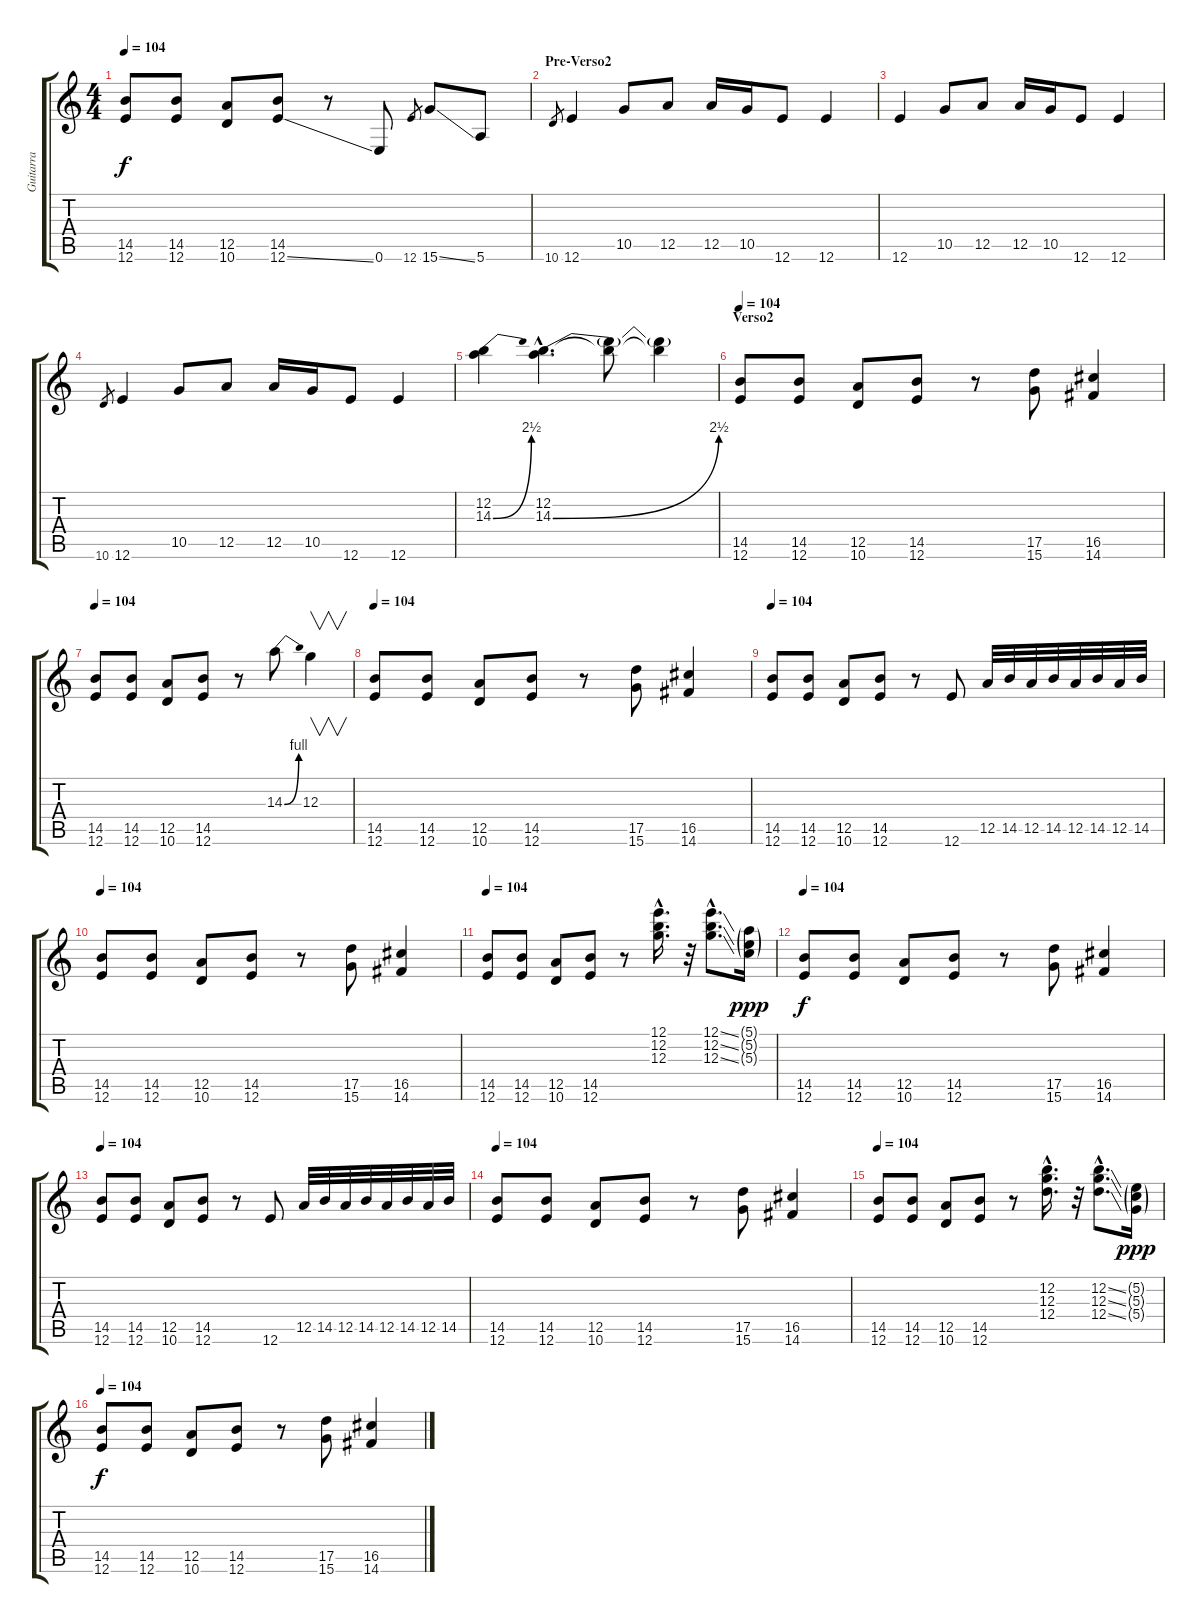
\track ("Guitarra" "Guitarra") {instrument distortionguitar}
\staff {score tabs}
\tuning (E4 B3 G3 D3 A2 E2) {hide}
\ts (4 4)
\tempo 104
\clef g2
\ks c
(14.5 12.6).8{dy f} (14.5 12.6).8 (12.5 10.6).8 (14.5 12.6{ss}).8 r.8 0.6.8 12.6.8{gr} 15.6{ss}.8 5.6.8 |
\section ("" "Pre-Verso2")
10.6.8{gr} 12.6.4 10.5.8 12.5.8 12.5.16 10.5.16 12.6.8 12.6.4 |
12.6.4 10.5.8 12.5.8 12.5.16 10.5.16 12.6.8 12.6.4 |
10.6.8{gr} 12.6.4 10.5.8 12.5.8 12.5.16 10.5.16 12.6.8 12.6.4 |
(12.2 14.3{be (bend 0 0 60 10)}).4 (12.2{hac} 14.3{be (bend 0 0 60 10) hac}).4{d} (12.2{t} 14.3{t}).8 (12.2{t} 14.3{t}).4 |
\section ("" "Verso2")
\tempo 104
(14.5 12.6).8 (14.5 12.6).8 (12.5 10.6).8 (14.5 12.6).8 r.8 (17.5 15.6).8 (16.5 14.6).4 |
\tempo 104
(14.5 12.6).8 (14.5 12.6).8 (12.5 10.6).8 (14.5 12.6).8 r.8 14.3{be (bend 0 0 60 4)}.8 12.3.4{v} |
\tempo 104
(14.5 12.6).8 (14.5 12.6).8 (12.5 10.6).8 (14.5 12.6).8 r.8 (17.5 15.6).8 (16.5 14.6).4 |
\tempo 104
(14.5 12.6).8 (14.5 12.6).8 (12.5 10.6).8 (14.5 12.6).8 r.8 12.6.8 12.5.32 14.5.32 12.5.32 14.5.32 12.5.32 14.5.32 12.5.32 14.5.32 |
\tempo 104
(14.5 12.6).8 (14.5 12.6).8 (12.5 10.6).8 (14.5 12.6).8 r.8 (17.5 15.6).8 (16.5 14.6).4 |
\tempo 104
(14.5 12.6).8 (14.5 12.6).8 (12.5 10.6).8 (14.5 12.6).8 r.8 (12.1{hac} 12.2{hac} 12.3{hac}).16{d} r.32 (12.1{ss hac} 12.2{ss hac} 12.3{ss hac}).8{d} (5.1{g} 5.2{g} 5.3{g}).16{dy ppp} |
\tempo 104
(14.5 12.6).8{dy f} (14.5 12.6).8 (12.5 10.6).8 (14.5 12.6).8 r.8 (17.5 15.6).8 (16.5 14.6).4 |
\tempo 104
(14.5 12.6).8 (14.5 12.6).8 (12.5 10.6).8 (14.5 12.6).8 r.8 12.6.8 12.5.32 14.5.32 12.5.32 14.5.32 12.5.32 14.5.32 12.5.32 14.5.32 |
\tempo 104
(14.5 12.6).8 (14.5 12.6).8 (12.5 10.6).8 (14.5 12.6).8 r.8 (17.5 15.6).8 (16.5 14.6).4 |
\tempo 104
(14.5 12.6).8 (14.5 12.6).8 (12.5 10.6).8 (14.5 12.6).8 r.8 (12.2{hac} 12.3{hac} 12.4{hac}).16{d} r.32 (12.2{ss hac} 12.3{ss hac} 12.4{ss hac}).8{d} (5.2{g} 5.3{g} 5.4{g}).16{dy ppp} |
\tempo 104
(14.5 12.6).8{dy f} (14.5 12.6).8 (12.5 10.6).8 (14.5 12.6).8 r.8 (17.5 15.6).8 (16.5 14.6).4
